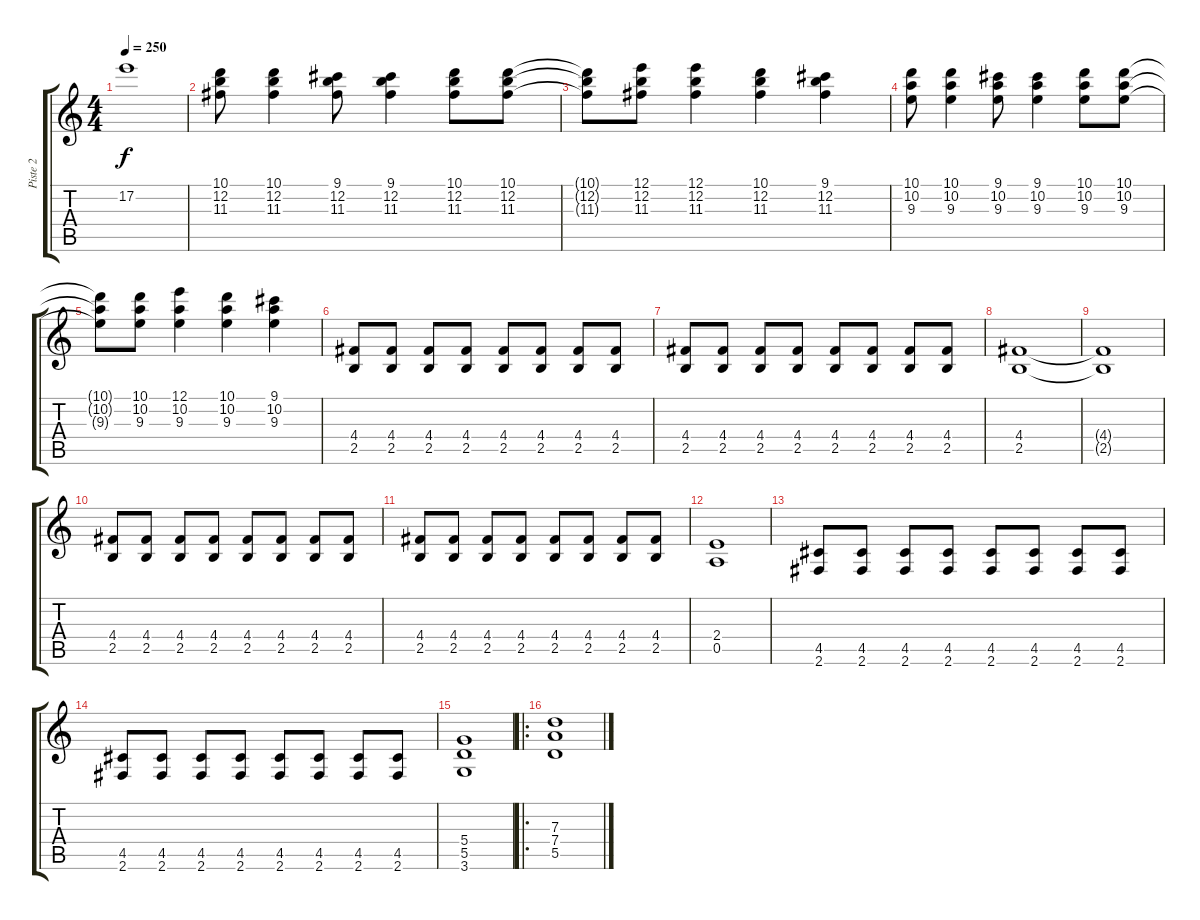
\track ("Piste 2" "Piste 2") {instrument distortionguitar}
\staff {score tabs}
\tuning (E4 B3 G3 D3 A2 E2) {hide}
\ts (4 4)
\tempo 250
\clef g2
\ks c
17.2.1{dy f} |
(10.1 12.2 11.3).8 (10.1 12.2 11.3).4 (9.1 12.2 11.3).8 (9.1 12.2 11.3).4 (10.1 12.2 11.3).8 (10.1 12.2 11.3).8 |
(10.1{t} 12.2{t} 11.3{t}).8 (12.1 12.2 11.3).8 (12.1 12.2 11.3).4 (10.1 12.2 11.3).4 (9.1 12.2 11.3).4 |
(10.1 10.2 9.3).8 (10.1 10.2 9.3).4 (9.1 10.2 9.3).8 (9.1 10.2 9.3).4 (10.1 10.2 9.3).8 (10.1 10.2 9.3).8 |
(10.1{t} 10.2{t} 9.3{t}).8 (10.1 10.2 9.3).8 (12.1 10.2 9.3).4 (10.1 10.2 9.3).4 (9.1 10.2 9.3).4 |
(4.4 2.5).8 (4.4 2.5).8 (4.4 2.5).8 (4.4 2.5).8 (4.4 2.5).8 (4.4 2.5).8 (4.4 2.5).8 (4.4 2.5).8 |
(4.4 2.5).8 (4.4 2.5).8 (4.4 2.5).8 (4.4 2.5).8 (4.4 2.5).8 (4.4 2.5).8 (4.4 2.5).8 (4.4 2.5).8 |
(4.4 2.5).1 |
(4.4{t} 2.5{t}).1 |
(4.4 2.5).8 (4.4 2.5).8 (4.4 2.5).8 (4.4 2.5).8 (4.4 2.5).8 (4.4 2.5).8 (4.4 2.5).8 (4.4 2.5).8 |
(4.4 2.5).8 (4.4 2.5).8 (4.4 2.5).8 (4.4 2.5).8 (4.4 2.5).8 (4.4 2.5).8 (4.4 2.5).8 (4.4 2.5).8 |
(2.4 0.5).1 |
(4.5 2.6).8 (4.5 2.6).8 (4.5 2.6).8 (4.5 2.6).8 (4.5 2.6).8 (4.5 2.6).8 (4.5 2.6).8 (4.5 2.6).8 |
(4.5 2.6).8 (4.5 2.6).8 (4.5 2.6).8 (4.5 2.6).8 (4.5 2.6).8 (4.5 2.6).8 (4.5 2.6).8 (4.5 2.6).8 |
(5.4 5.5 3.6).1 |
\ro
(7.3 7.4 5.5).1
